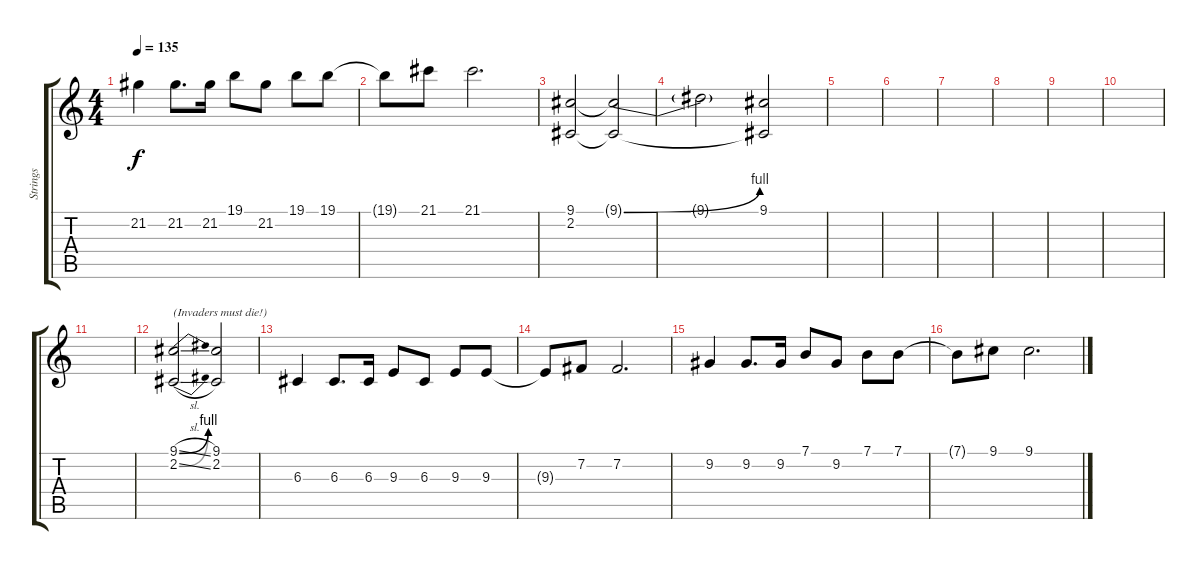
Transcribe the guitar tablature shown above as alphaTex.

\track ("Strings" "Strings") {instrument stringensemble1}
\staff {score tabs}
\tuning (E4 B3 G3 D3 A2 E2) {hide}
\ts (4 4)
\tempo 135
\clef g2
\ks c
21.2.4{dy f} 21.2.8{d} 21.2.16 19.1.8 21.2.8 19.1.8 19.1.8 |
19.1{t}.8 21.1.8 21.1.2{d} |
(9.1 2.2).2 (9.1{be (bend 0 0 60 4) t} 2.2{t}).2 |
9.1{t}.2 (9.1 2.2{t}).2 |
|
|
|
|
|
|
|
(9.1{be (bend 0 0 60 4) sl} 2.2{be (bend 0 0 60 4) sl}).2{txt "(Invaders must die!)"} (9.1 2.2).2 |
6.3.4{instrument synthbrass1} 6.3.8{d} 6.3.16 9.3.8 6.3.8 9.3.8 9.3.8 |
9.3{t}.8 7.2.8 7.2.2{d} |
9.2.4 9.2.8{d} 9.2.16 7.1.8 9.2.8 7.1.8 7.1.8 |
7.1{t}.8 9.1.8 9.1.2{d}
